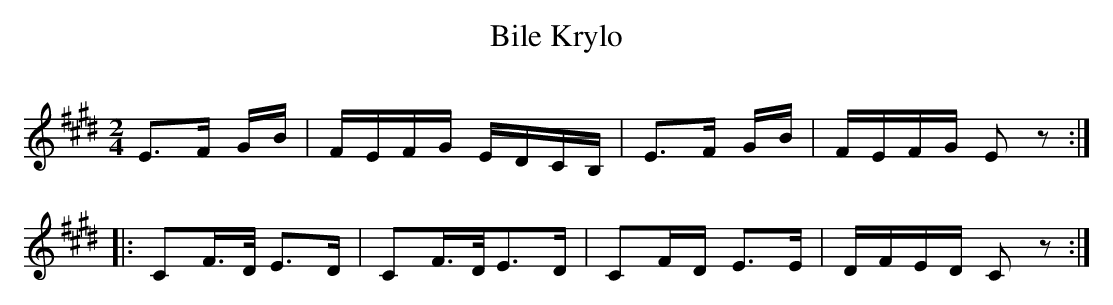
X:1
T:Bile Krylo
Q:72
M:2/4
L:1/16
K:C#m
E3F GB | FEFG EDCB, | E3F GB | FEFG E2 z2 :|
|:C2F>D E3D |  C2F>DE3D | C2FD E3E | DFED C2 z2 :|
